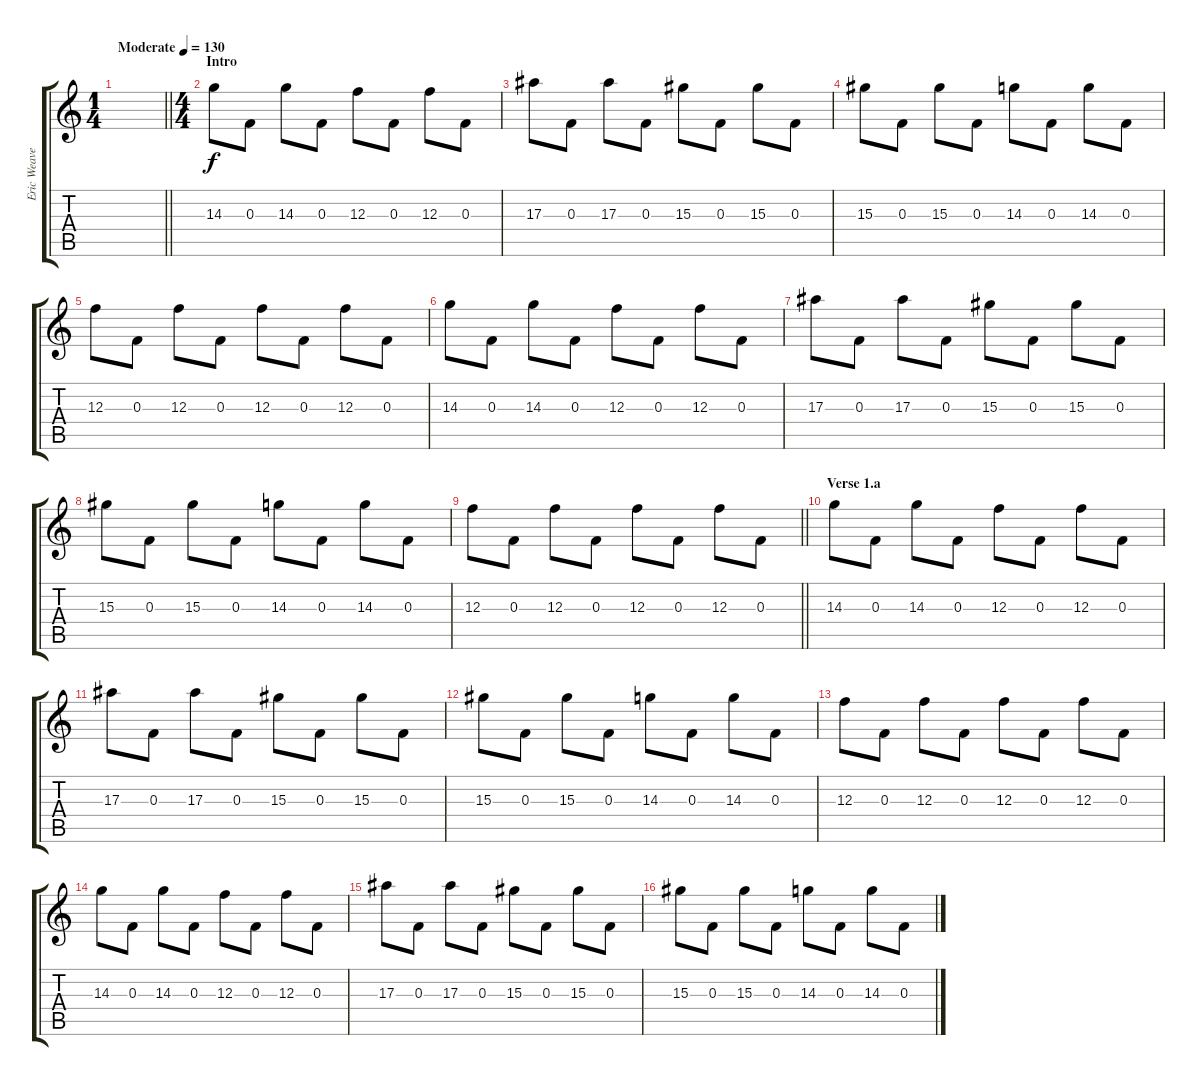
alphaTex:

\track ("Eric Weaver - Guitar Lead" "Eric Weave") {instrument overdrivenguitar}
\staff {score tabs}
\tuning (D4 A3 F3 C3 G2 C2) {hide}
\ts (1 4)
\tempo (130 "Moderate")
\clef g2
\barLineRight lightlight
\ks c
|
\ts (4 4)
\section ("" "Intro")
14.3.8{volume 8} 0.3.8 14.3.8 0.3.8 12.3.8 0.3.8 12.3.8 0.3.8 |
17.3.8 0.3.8 17.3.8 0.3.8 15.3.8 0.3.8 15.3.8 0.3.8 |
15.3.8 0.3.8 15.3.8 0.3.8 14.3.8 0.3.8 14.3.8 0.3.8 |
12.3.8 0.3.8 12.3.8 0.3.8 12.3.8 0.3.8 12.3.8 0.3.8 |
14.3.8{volume 16} 0.3.8 14.3.8 0.3.8 12.3.8 0.3.8 12.3.8 0.3.8 |
17.3.8 0.3.8 17.3.8 0.3.8 15.3.8 0.3.8 15.3.8 0.3.8 |
15.3.8 0.3.8 15.3.8 0.3.8 14.3.8 0.3.8 14.3.8 0.3.8 |
\barLineRight lightlight
12.3.8 0.3.8 12.3.8 0.3.8 12.3.8 0.3.8 12.3.8 0.3.8 |
\section ("" "Verse 1.a")
14.3.8 0.3.8 14.3.8 0.3.8 12.3.8 0.3.8 12.3.8 0.3.8 |
17.3.8 0.3.8 17.3.8 0.3.8 15.3.8 0.3.8 15.3.8 0.3.8 |
15.3.8 0.3.8 15.3.8 0.3.8 14.3.8 0.3.8 14.3.8 0.3.8 |
12.3.8 0.3.8 12.3.8 0.3.8 12.3.8 0.3.8 12.3.8 0.3.8 |
14.3.8 0.3.8 14.3.8 0.3.8 12.3.8 0.3.8 12.3.8 0.3.8 |
17.3.8 0.3.8 17.3.8 0.3.8 15.3.8 0.3.8 15.3.8 0.3.8 |
15.3.8 0.3.8 15.3.8 0.3.8 14.3.8 0.3.8 14.3.8 0.3.8
